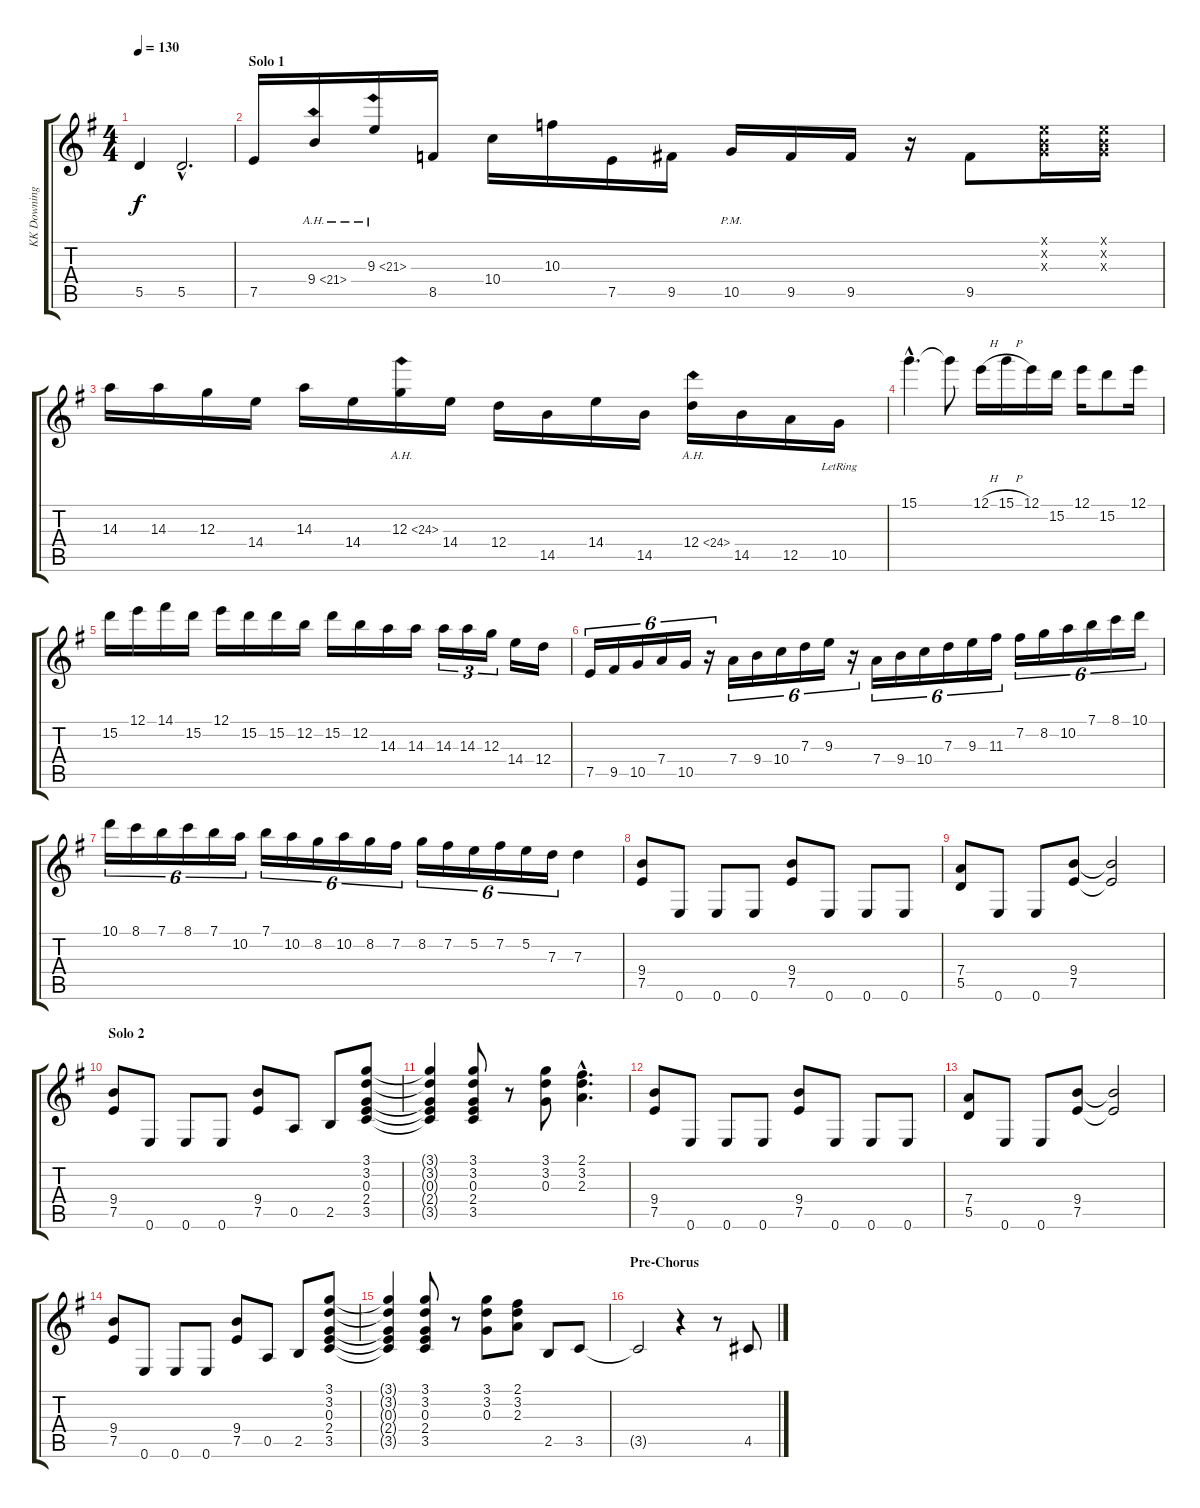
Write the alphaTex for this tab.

\track ("KK Downing" "KK Downing") {instrument distortionguitar}
\staff {score tabs}
\tuning (E4 B3 G3 D3 A2 E2) {hide}
\ts (4 4)
\tempo 130
\clef g2
\ks g
5.5.4{dy f} 5.5{hac}.2{d} |
\section ("" "Solo 1")
7.5.16 9.4{ah 12}.16 9.3{ah 12}.16 8.5.16 10.4.16 10.3.16 7.5.16 9.5.16 10.5{pm}.16 9.5.16 9.5.16 r.16 9.5.8 (0.1{x} 0.2{x} 0.3{x}).16 (0.1{x} 0.2{x} 0.3{x}).16 |
14.3.16 14.3.16 12.3.16 14.4.16 14.3.16 14.4.16 12.3{ah 12}.16 14.4.16 12.4.16 14.5.16 14.4.16 14.5.16 12.4{ah 12}.16 14.5.16 12.5.16 10.5{lr}.16 |
15.1{hac}.4{d} 15.1{t}.8 12.1{h}.16 15.1{h}.16 12.1.16 15.2.16 12.1.16 15.2.8 12.1.16 |
15.2.16 12.1.16 14.1.16 15.2.16 12.1.16 15.2.16 15.2.16 12.2.16 15.2.16 12.2.16 14.3.16 14.3.16 14.3.16{tu (3 2)} 14.3.16{tu (3 2)} 12.3.16{tu (3 2)} 14.4.16 12.4.16 |
7.5.16{tu (6 4)} 9.5.16{tu (6 4)} 10.5.16{tu (6 4)} 7.4.16{tu (6 4)} 10.5.16{tu (6 4)} r.16{tu (6 4)} 7.4.16{tu (6 4)} 9.4.16{tu (6 4)} 10.4.16{tu (6 4)} 7.3.16{tu (6 4)} 9.3.16{tu (6 4)} r.16{tu (6 4)} 7.4.16{tu (6 4)} 9.4.16{tu (6 4)} 10.4.16{tu (6 4)} 7.3.16{tu (6 4)} 9.3.16{tu (6 4)} 11.3.16{tu (6 4)} 7.2.16{tu (6 4)} 8.2.16{tu (6 4)} 10.2.16{tu (6 4)} 7.1.16{tu (6 4)} 8.1.16{tu (6 4)} 10.1.16{tu (6 4)} |
10.1.16{tu (6 4)} 8.1.16{tu (6 4)} 7.1.16{tu (6 4)} 8.1.16{tu (6 4)} 7.1.16{tu (6 4)} 10.2.16{tu (6 4)} 7.1.16{tu (6 4)} 10.2.16{tu (6 4)} 8.2.16{tu (6 4)} 10.2.16{tu (6 4)} 8.2.16{tu (6 4)} 7.2.16{tu (6 4)} 8.2.16{tu (6 4)} 7.2.16{tu (6 4)} 5.2.16{tu (6 4)} 7.2.16{tu (6 4)} 5.2.16{tu (6 4)} 7.3.16{tu (6 4)} 7.3.4 |
(9.4 7.5).8 0.6.8 0.6.8 0.6.8 (9.4 7.5).8 0.6.8 0.6.8 0.6.8 |
(7.4 5.5).8 0.6.8 0.6.8 (9.4 7.5).8 (9.4{t} 7.5{t}).2 |
\section ("" "Solo 2")
(9.4 7.5).8 0.6.8 0.6.8 0.6.8 (9.4 7.5).8 0.5.8 2.5.8 (3.1 3.2 0.3 2.4 3.5).8 |
(3.1{t} 3.2{t} 0.3{t} 2.4{t} 3.5{t}).4 (3.1 3.2 0.3 2.4 3.5).8 r.8 (3.1 3.2 0.3).8 (2.1{hac} 3.2{hac} 2.3{hac}).4{d} |
(9.4 7.5).8 0.6.8 0.6.8 0.6.8 (9.4 7.5).8 0.6.8 0.6.8 0.6.8 |
(7.4 5.5).8 0.6.8 0.6.8 (9.4 7.5).8 (9.4{t} 7.5{t}).2 |
(9.4 7.5).8 0.6.8 0.6.8 0.6.8 (9.4 7.5).8 0.5.8 2.5.8 (3.1 3.2 0.3 2.4 3.5).8 |
(3.1{t} 3.2{t} 0.3{t} 2.4{t} 3.5{t}).4 (3.1 3.2 0.3 2.4 3.5).8 r.8 (3.1 3.2 0.3).8 (2.1 3.2 2.3).8 2.5.8 3.5.8 |
\section ("" "Pre-Chorus")
3.5{t}.2 r.4 r.8 4.5.8
